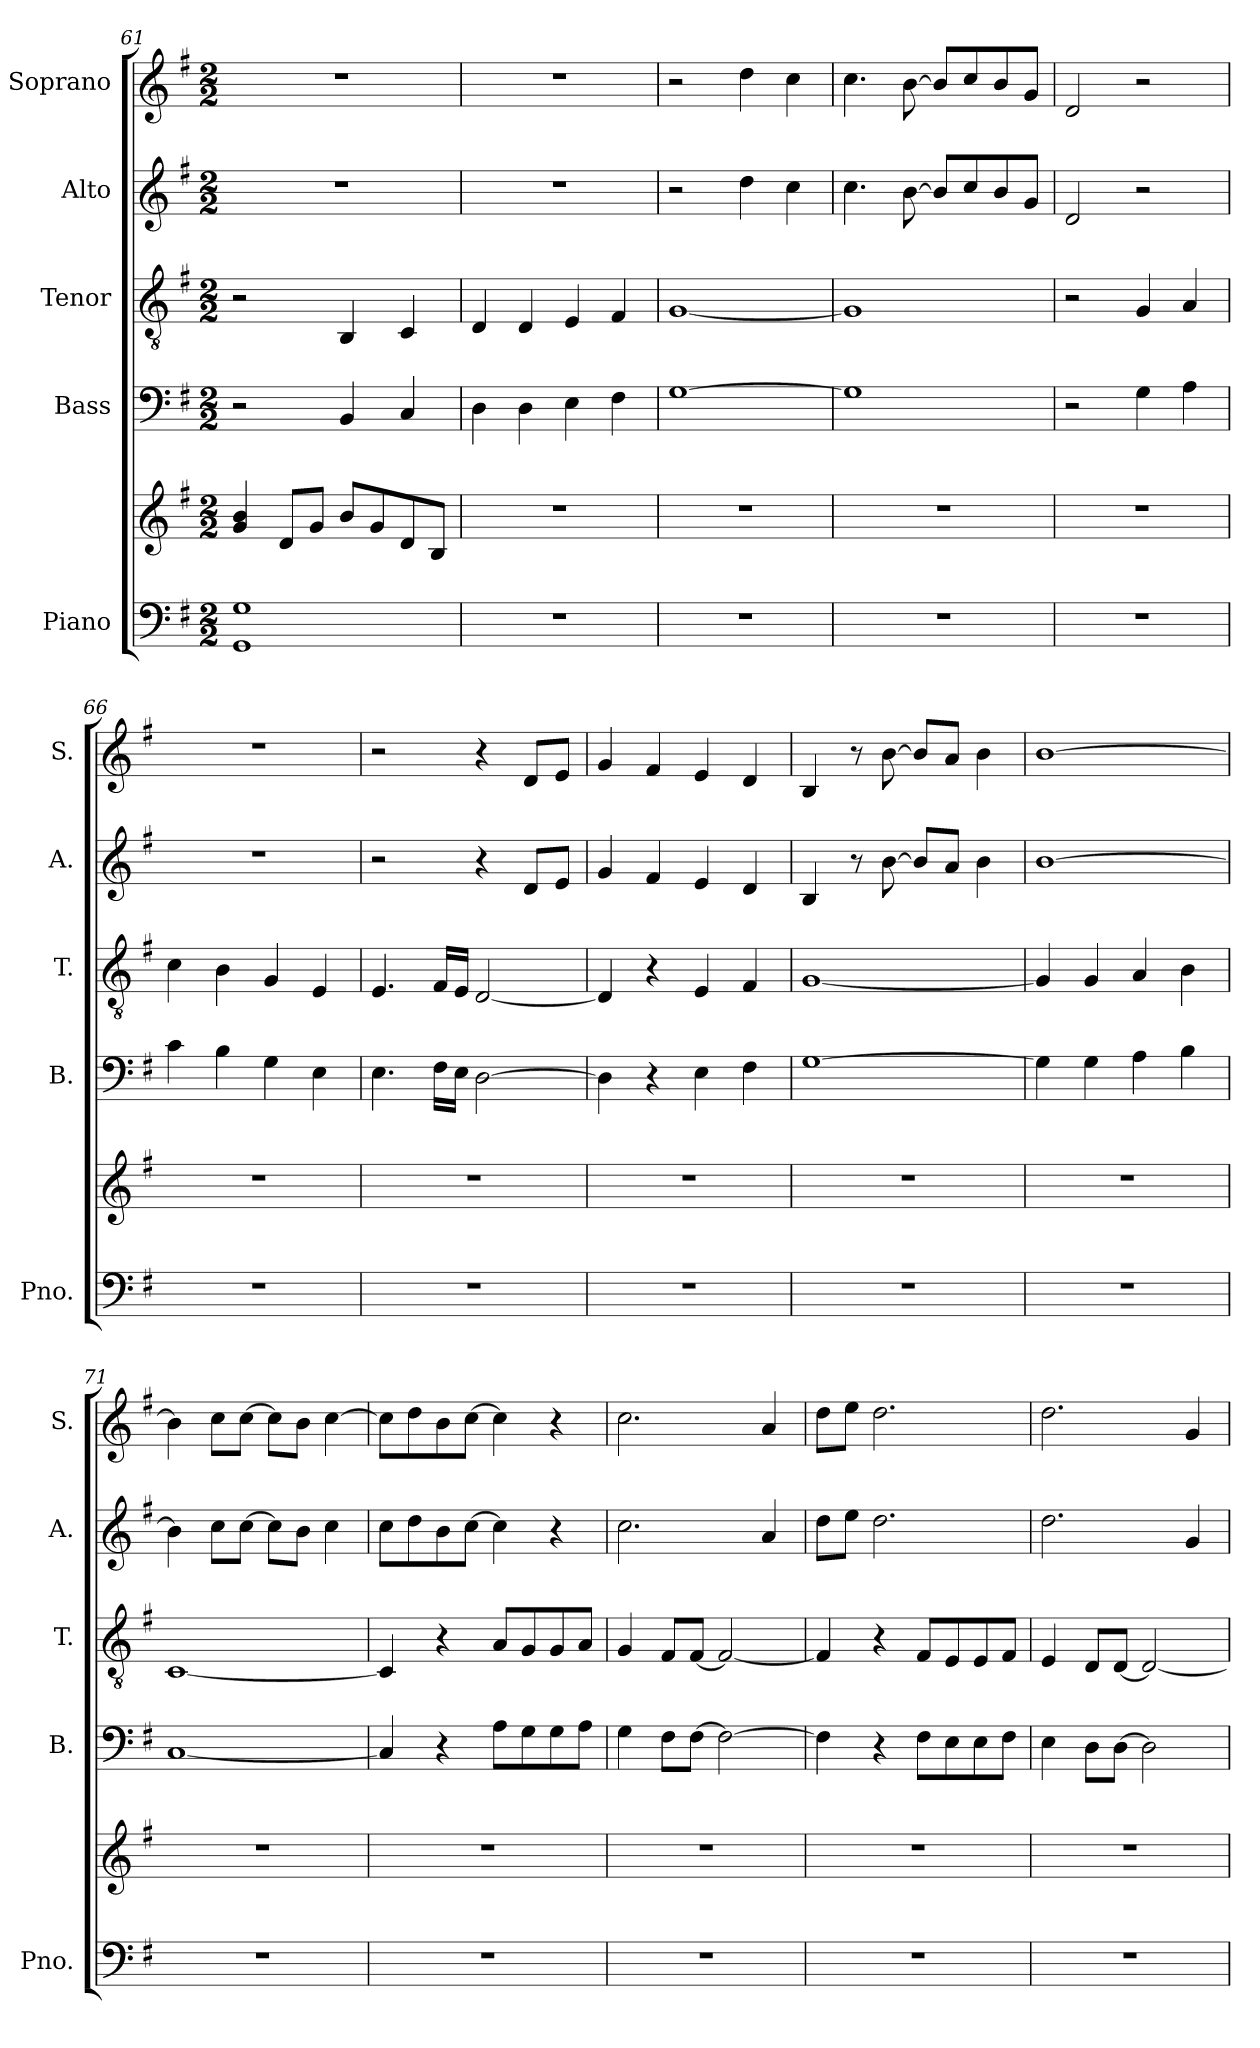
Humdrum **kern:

**kern	**kern	**kern	**kern	**kern	**kern
*part5	*part5	*part4	*part3	*part2	*part1
*staff6	*staff5	*staff4	*staff3	*staff2	*staff1
*I"Piano	*	*I"Bass	*I"Tenor	*I"Alto	*I"Soprano
*I'Pno.	*	*I'B.	*I'T.	*I'A.	*I'S.
*clefF4	*clefG2	*clefF4	*clefGv2	*clefG2	*clefG2
*k[f#]	*k[f#]	*k[f#]	*k[f#]	*k[f#]	*k[f#]
*M2/2	*M2/2	*M2/2	*M2/2	*M2/2	*M2/2
=61	=61	=61	=61	=61	=61
1GG 1G	4g/ 4b/	2r	2r	1r	1r
.	8d/L	.	.	.	.
.	8g/J	.	.	.	.
.	8b/L	4BB/	4BB/	.	.
.	8g/	.	.	.	.
.	8d/	4C/	4C/	.	.
.	8B/J	.	.	.	.
=62	=62	=62	=62	=62	=62
1r	1r	4D\	4D/	1r	1r
.	.	4D\	4D/	.	.
.	.	4E\	4E/	.	.
.	.	4F#\	4F#/	.	.
=63	=63	=63	=63	=63	=63
1r	1r	[1G	[1G	2r	2r
.	.	.	.	4dd\	4dd\
.	.	.	.	4cc\	4cc\
=64	=64	=64	=64	=64	=64
1r	1r	1G]	1G]	4.cc\	4.cc\
.	.	.	.	[8b\	[8b\
.	.	.	.	8b/L]	8b/L]
.	.	.	.	8cc/	8cc/
.	.	.	.	8b/	8b/
.	.	.	.	8g/J	8g/J
=65	=65	=65	=65	=65	=65
1r	1r	2r	2r	2d/	2d/
.	.	4G\	4G/	2r	2r
.	.	4A\	4A/	.	.
=66	=66	=66	=66	=66	=66
1r	1r	4c\	4c\	1r	1r
.	.	4B\	4B\	.	.
.	.	4G\	4G/	.	.
.	.	4E\	4E/	.	.
!!LO:PB:g=z
=67	=67	=67	=67	=67	=67
1r	1r	4.E\	4.E/	2r	2r
.	.	16F#\LL	16F#/LL	.	.
.	.	16E\JJ	16E/JJ	.	.
.	.	[2D\	[2D/	4r	4r
.	.	.	.	8d/L	8d/L
.	.	.	.	8e/J	8e/J
=68	=68	=68	=68	=68	=68
1r	1r	4D\]	4D/]	4g/	4g/
.	.	4r	4r	4f#/	4f#/
.	.	4E\	4E/	4e/	4e/
.	.	4F#\	4F#/	4d/	4d/
=69	=69	=69	=69	=69	=69
1r	1r	[1G	[1G	4B/	4B/
.	.	.	.	8r	8r
.	.	.	.	[8b\	[8b\
.	.	.	.	8b/L]	8b/L]
.	.	.	.	8a/J	8a/J
.	.	.	.	4b\	4b\
=70	=70	=70	=70	=70	=70
1r	1r	4G\]	4G/]	[1b	[1b
.	.	4G\	4G/	.	.
.	.	4A\	4A/	.	.
.	.	4B\	4B\	.	.
=71	=71	=71	=71	=71	=71
1r	1r	[1C	[1C	4b\]	4b\]
.	.	.	.	8cc\L	8cc\L
.	.	.	.	[8cc\J	[8cc\J
.	.	.	.	8cc\L]	8cc\L]
.	.	.	.	8b\J	8b\J
.	.	.	.	4cc\	[4cc\
=72	=72	=72	=72	=72	=72
1r	1r	4C/]	4C/]	8cc\L	8cc\L]
.	.	.	.	8dd\	8dd\
.	.	4r	4r	8b\	8b\
.	.	.	.	[8cc\J	[8cc\J
.	.	8A\L	8A/L	4cc\]	4cc\]
.	.	8G\	8G/	.	.
.	.	8G\	8G/	4r	4r
.	.	8A\J	8A/J	.	.
=73	=73	=73	=73	=73	=73
1r	1r	4G\	4G/	2.cc\	2.cc\
.	.	8F#\L	8F#/L	.	.
.	.	[8F#\J	[8F#/J	.	.
.	.	2F#\_	2F#/_	.	.
.	.	.	.	4a/	4a/
!!LO:LB:g=z
=74	=74	=74	=74	=74	=74
1r	1r	4F#\]	4F#/]	8dd\L	8dd\L
.	.	.	.	8ee\J	8ee\J
.	.	4r	4r	2.dd\	2.dd\
.	.	8F#\L	8F#/L	.	.
.	.	8E\	8E/	.	.
.	.	8E\	8E/	.	.
.	.	8F#\J	8F#/J	.	.
=75	=75	=75	=75	=75	=75
1r	1r	4E\	4E/	2.dd\	2.dd\
.	.	8D\L	8D/L	.	.
.	.	[8D\J	[8D/J	.	.
.	.	2D\]	2D/_	.	.
.	.	.	.	4g/	4g/
=	=	=	=	=	=
*-	*-	*-	*-	*-	*-
